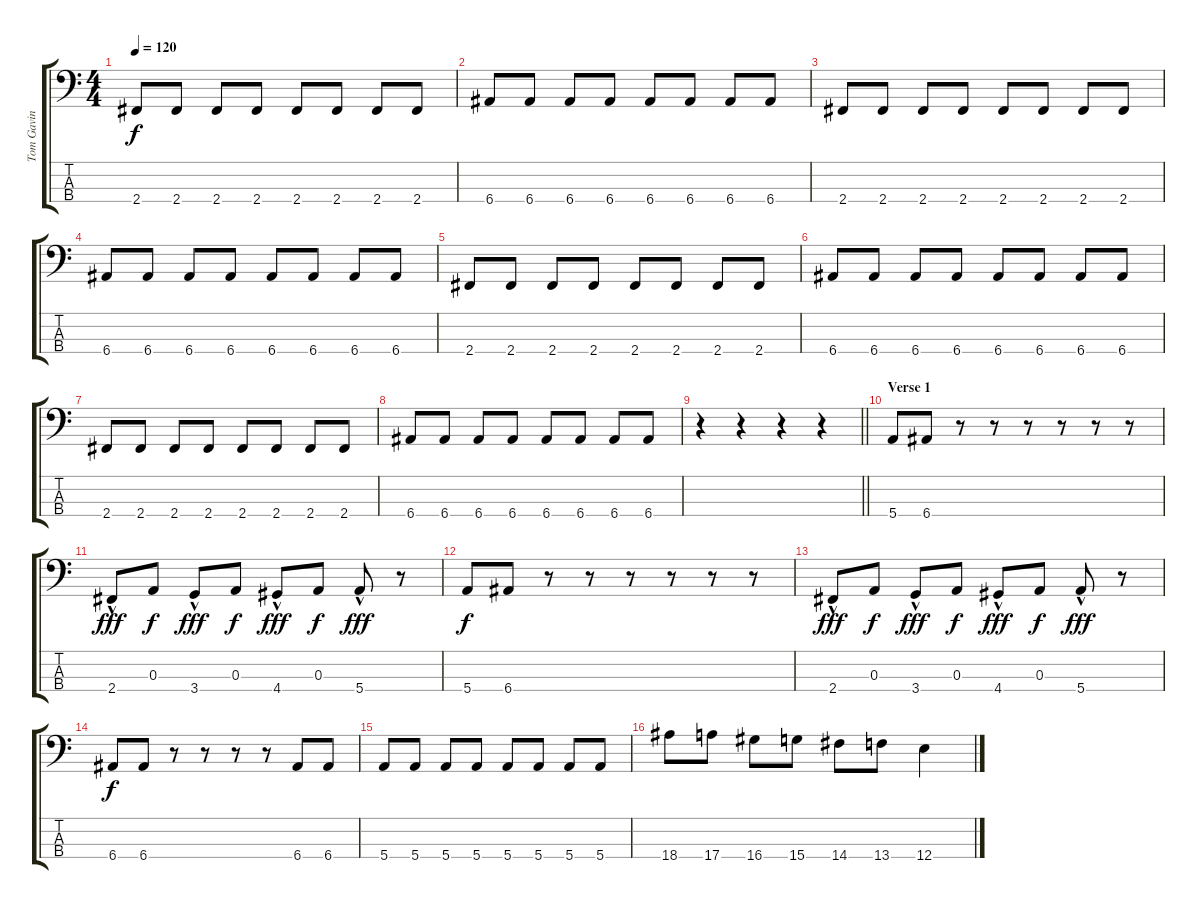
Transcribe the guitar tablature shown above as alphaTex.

\track ("Tom Gavin" "Tom Gavin") {instrument electricbassfinger}
\staff {score tabs}
\tuning (G2 D2 A1 E1) {hide}
\ts (4 4)
\tempo 120
\clef f4
\ks c
2.4.8{dy f} 2.4.8 2.4.8 2.4.8 2.4.8 2.4.8 2.4.8 2.4.8 |
6.4.8 6.4.8 6.4.8 6.4.8 6.4.8 6.4.8 6.4.8 6.4.8 |
2.4.8 2.4.8 2.4.8 2.4.8 2.4.8 2.4.8 2.4.8 2.4.8 |
6.4.8 6.4.8 6.4.8 6.4.8 6.4.8 6.4.8 6.4.8 6.4.8 |
2.4.8 2.4.8 2.4.8 2.4.8 2.4.8 2.4.8 2.4.8 2.4.8 |
6.4.8 6.4.8 6.4.8 6.4.8 6.4.8 6.4.8 6.4.8 6.4.8 |
2.4.8 2.4.8 2.4.8 2.4.8 2.4.8 2.4.8 2.4.8 2.4.8 |
6.4.8 6.4.8 6.4.8 6.4.8 6.4.8 6.4.8 6.4.8 6.4.8 |
\barLineRight lightlight
r.4 r.4 r.4 r.4 |
\section ("" "Verse 1")
5.4.8 6.4.8 r.8 r.8 r.8 r.8 r.8 r.8 |
2.4{hac}.8{dy fff} 0.3.8{dy f} 3.4{hac}.8{dy fff} 0.3.8{dy f} 4.4{hac}.8{dy fff} 0.3.8{dy f} 5.4{hac}.8{dy fff} r.8 |
5.4.8{dy f} 6.4.8 r.8 r.8 r.8 r.8 r.8 r.8 |
2.4{hac}.8{dy fff} 0.3.8{dy f} 3.4{hac}.8{dy fff} 0.3.8{dy f} 4.4{hac}.8{dy fff} 0.3.8{dy f} 5.4{hac}.8{dy fff} r.8 |
6.4.8{dy f} 6.4.8 r.8 r.8 r.8 r.8 6.4.8 6.4.8 |
5.4.8 5.4.8 5.4.8 5.4.8 5.4.8 5.4.8 5.4.8 5.4.8 |
18.4.8 17.4.8 16.4.8 15.4.8 14.4.8 13.4.8 12.4.4
